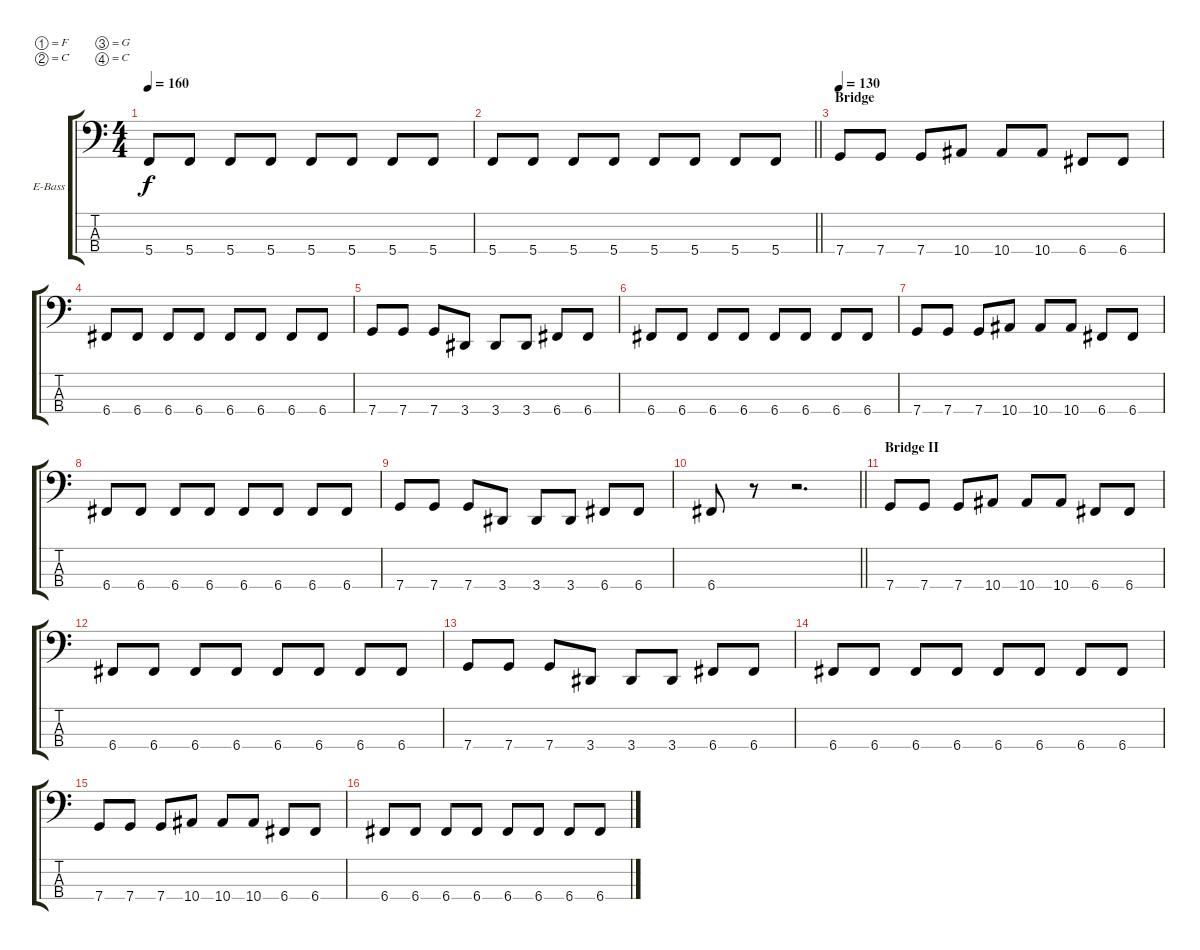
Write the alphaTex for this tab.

\bracketExtendMode groupsimilarinstruments
\firstSystemTrackNameOrientation horizontal
\otherSystemsTrackNameOrientation horizontal
\track ("Bass" "E-Bass") {instrument electricbasspick}
\staff {score tabs}
\tuning (F2 C2 G1 C1)
\ts (4 4)
\tempo 160
\clef f4
\ks c
5.4.8{dy f} 5.4.8 5.4.8 5.4.8 5.4.8 5.4.8 5.4.8 5.4.8 |
\barLineRight lightlight
5.4.8 5.4.8 5.4.8 5.4.8 5.4.8 5.4.8 5.4.8 5.4.8 |
\section ("" "Bridge")
\tempo 130
7.4.8 7.4.8 7.4.8 10.4.8 10.4.8 10.4.8 6.4.8 6.4.8 |
6.4.8 6.4.8 6.4.8 6.4.8 6.4.8 6.4.8 6.4.8 6.4.8 |
7.4.8 7.4.8 7.4.8 3.4.8 3.4.8 3.4.8 6.4.8 6.4.8 |
6.4.8 6.4.8 6.4.8 6.4.8 6.4.8 6.4.8 6.4.8 6.4.8 |
7.4.8 7.4.8 7.4.8 10.4.8 10.4.8 10.4.8 6.4.8 6.4.8 |
6.4.8 6.4.8 6.4.8 6.4.8 6.4.8 6.4.8 6.4.8 6.4.8 |
7.4.8 7.4.8 7.4.8 3.4.8 3.4.8 3.4.8 6.4.8 6.4.8 |
\barLineRight lightlight
6.4.8 r.8 r.2{d} |
\section ("" "Bridge II")
7.4.8 7.4.8 7.4.8 10.4.8 10.4.8 10.4.8 6.4.8 6.4.8 |
6.4.8 6.4.8 6.4.8 6.4.8 6.4.8 6.4.8 6.4.8 6.4.8 |
7.4.8 7.4.8 7.4.8 3.4.8 3.4.8 3.4.8 6.4.8 6.4.8 |
6.4.8 6.4.8 6.4.8 6.4.8 6.4.8 6.4.8 6.4.8 6.4.8 |
7.4.8 7.4.8 7.4.8 10.4.8 10.4.8 10.4.8 6.4.8 6.4.8 |
6.4.8 6.4.8 6.4.8 6.4.8 6.4.8 6.4.8 6.4.8 6.4.8
